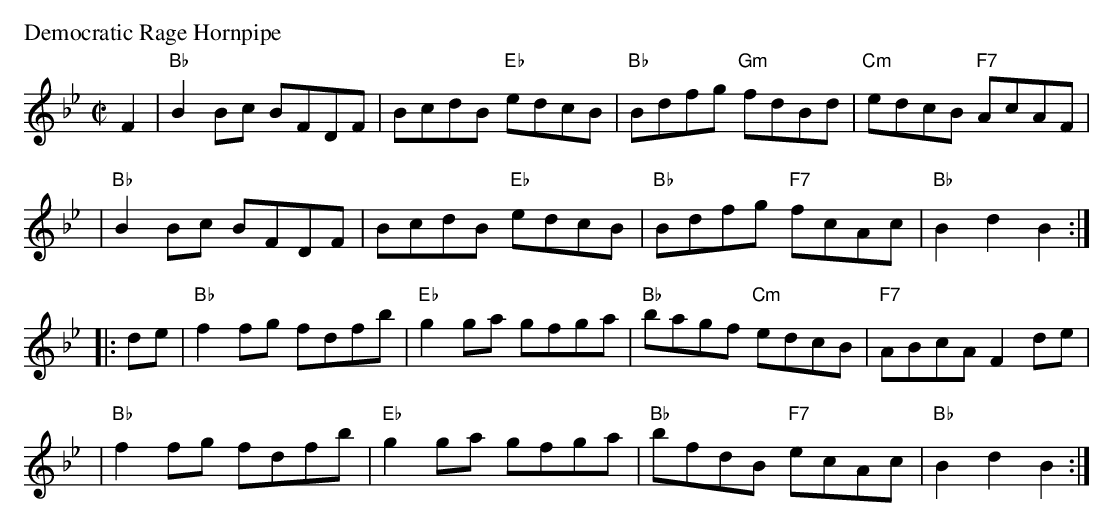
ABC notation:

X:1
P: Democratic Rage Hornpipe
M: C|
L: 1/8
K: Bb
F2 \
| "Bb"B2Bc BFDF | BcdB "Eb"edcB | "Bb"Bdfg "Gm"fdBd | "Cm"edcB "F7"AcAF |
| "Bb"B2Bc BFDF | BcdB "Eb"edcB | "Bb"Bdfg "F7"fcAc | "Bb"B2d2 B2 :|
|: de \
| "Bb"f2fg fdfb | "Eb"g2ga gfga | "Bb"bagf "Cm"edcB | "F7"ABcA F2de |
| "Bb"f2fg fdfb | "Eb"g2ga gfga | "Bb"bfdB "F7"ecAc | "Bb"B2d2 B2 :|
